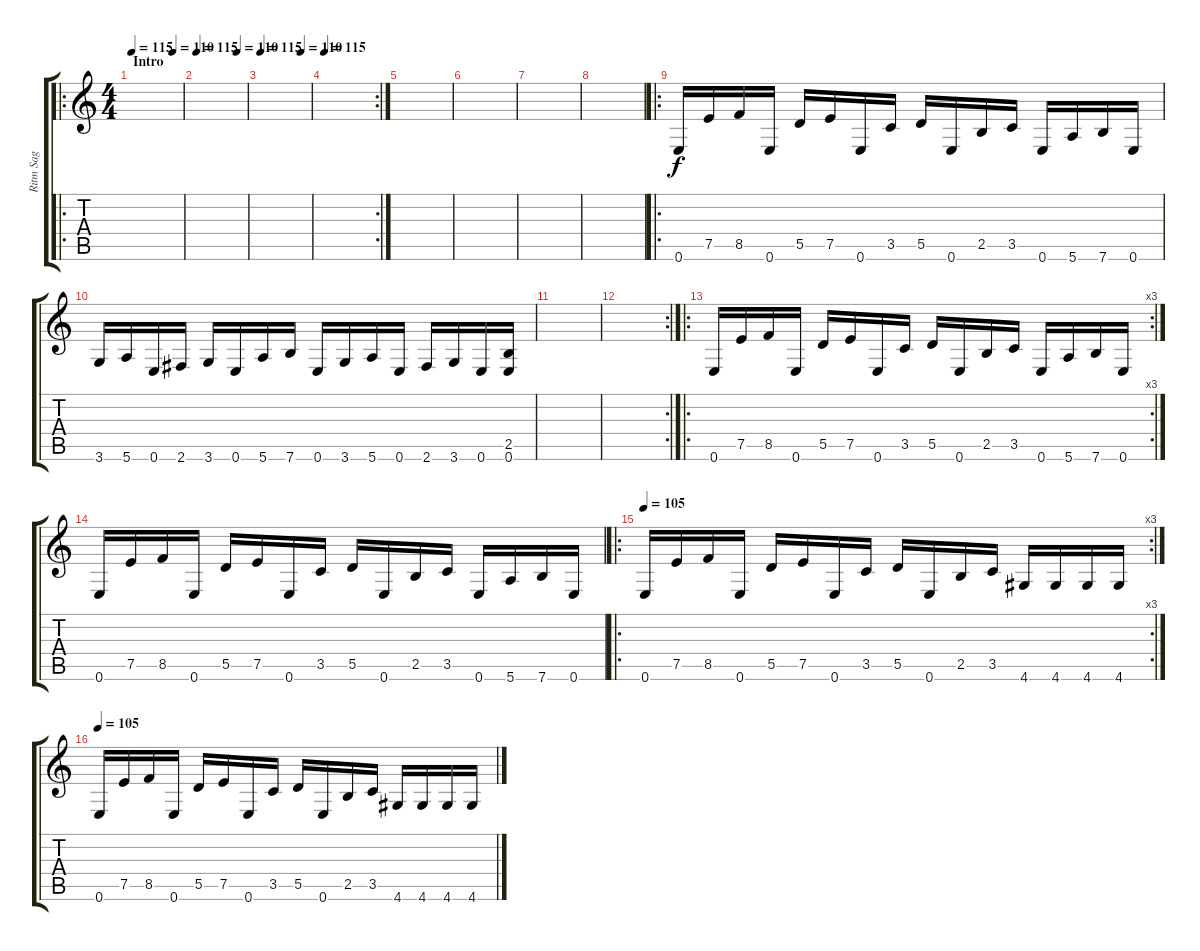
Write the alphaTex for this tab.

\track ("Ritm Sag" "Ritm Sag") {instrument distortionguitar}
\staff {score tabs}
\tuning (E4 B3 G3 D3 A2 E2) {hide}
\ro
\ts (4 4)
\section ("" "Intro")
\tempo 115
\tempo (110 0.8125)
\tempo 115
\clef g2
\ks c
|
\tempo 115
\tempo (110 0.8125)
|
\tempo 115
\tempo (110 0.8125)
|
\rc 2
\tempo 115
|
|
|
|
|
\ro
0.6.16 7.5.16 8.5.16 0.6.16 5.5.16 7.5.16 0.6.16 3.5.16 5.5.16 0.6.16 2.5.16 3.5.16 0.6.16 5.6.16 7.6.16 0.6.16 |
3.6.16 5.6.16 0.6.16 2.6.16 3.6.16 0.6.16 5.6.16 7.6.16 0.6.16 3.6.16 5.6.16 0.6.16 2.6.16 3.6.16 0.6.16 (2.5 0.6).16 |
|
\rc 2
|
\ro
\rc 3
0.6.16 7.5.16 8.5.16 0.6.16 5.5.16 7.5.16 0.6.16 3.5.16 5.5.16 0.6.16 2.5.16 3.5.16 0.6.16 5.6.16 7.6.16 0.6.16 |
0.6.16 7.5.16 8.5.16 0.6.16 5.5.16 7.5.16 0.6.16 3.5.16 5.5.16 0.6.16 2.5.16 3.5.16 0.6.16 5.6.16 7.6.16 0.6.16 |
\ro
\rc 3
\tempo 105
0.6.16 7.5.16 8.5.16 0.6.16 5.5.16 7.5.16 0.6.16 3.5.16 5.5.16 0.6.16 2.5.16 3.5.16 4.6.16 4.6.16 4.6.16 4.6.16 |
\tempo 105
0.6.16 7.5.16 8.5.16 0.6.16 5.5.16 7.5.16 0.6.16 3.5.16 5.5.16 0.6.16 2.5.16 3.5.16 4.6.16 4.6.16 4.6.16 4.6.16
